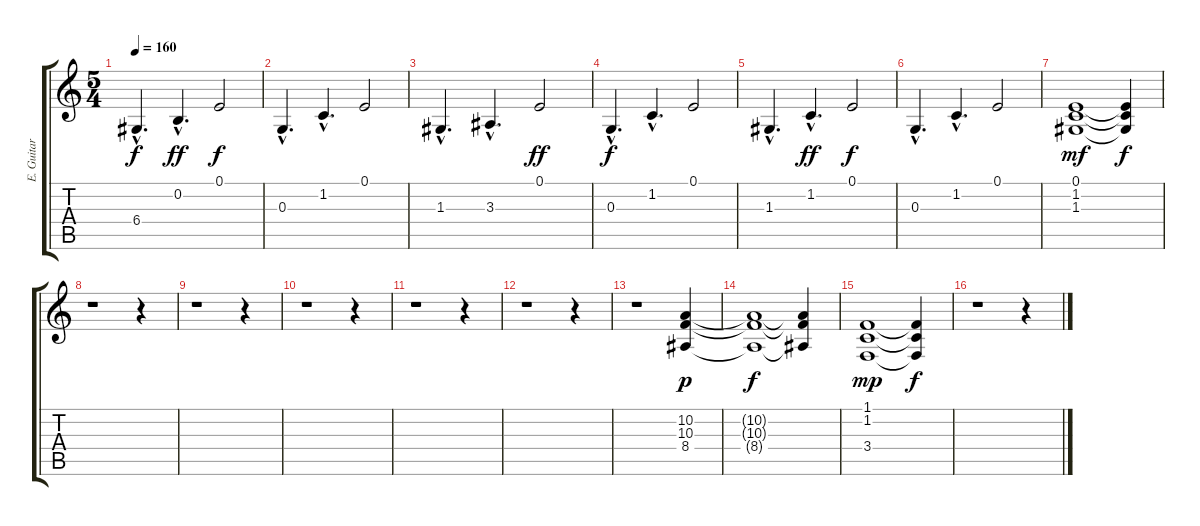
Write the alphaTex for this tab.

\track ("E. Guitar | Sting" "E. Guitar ") {instrument stringensemble2}
\staff {score tabs}
\tuning (E4 B3 G3 D3 A2 E2) {hide}
\ts (5 4)
\tempo 160
\clef g2
\ks c
6.4{hac}.4{d dy f} 0.2{hac}.4{d dy ff} 0.1.2{dy f} |
0.3{hac}.4{d} 1.2{hac}.4{d} 0.1.2 |
1.3{hac}.4{d} 3.3{hac}.4{d} 0.1.2{dy ff} |
0.3{hac}.4{d dy f} 1.2{hac}.4{d} 0.1.2 |
1.3{hac}.4{d} 1.2{hac}.4{d dy ff} 0.1.2{dy f} |
0.3{hac}.4{d} 1.2{hac}.4{d} 0.1.2 |
(0.1 1.2 1.3).1{dy mf} (0.1{t} 1.2{t} 1.3{t}).4{dy f} |
r.1 r.4 |
r.1 r.4 |
r.1 r.4 |
r.1 r.4 |
r.1 r.4 |
r.1 (10.2 10.3 8.4).4{dy p} |
(10.2{t} 10.3{t} 8.4{t}).1{dy f} (10.2{t} 10.3{t} 8.4{t}).4 |
(1.1 1.2 3.4).1{dy mp} (1.1{t} 1.2{t} 3.4{t}).4{dy f} |
r.1 r.4
